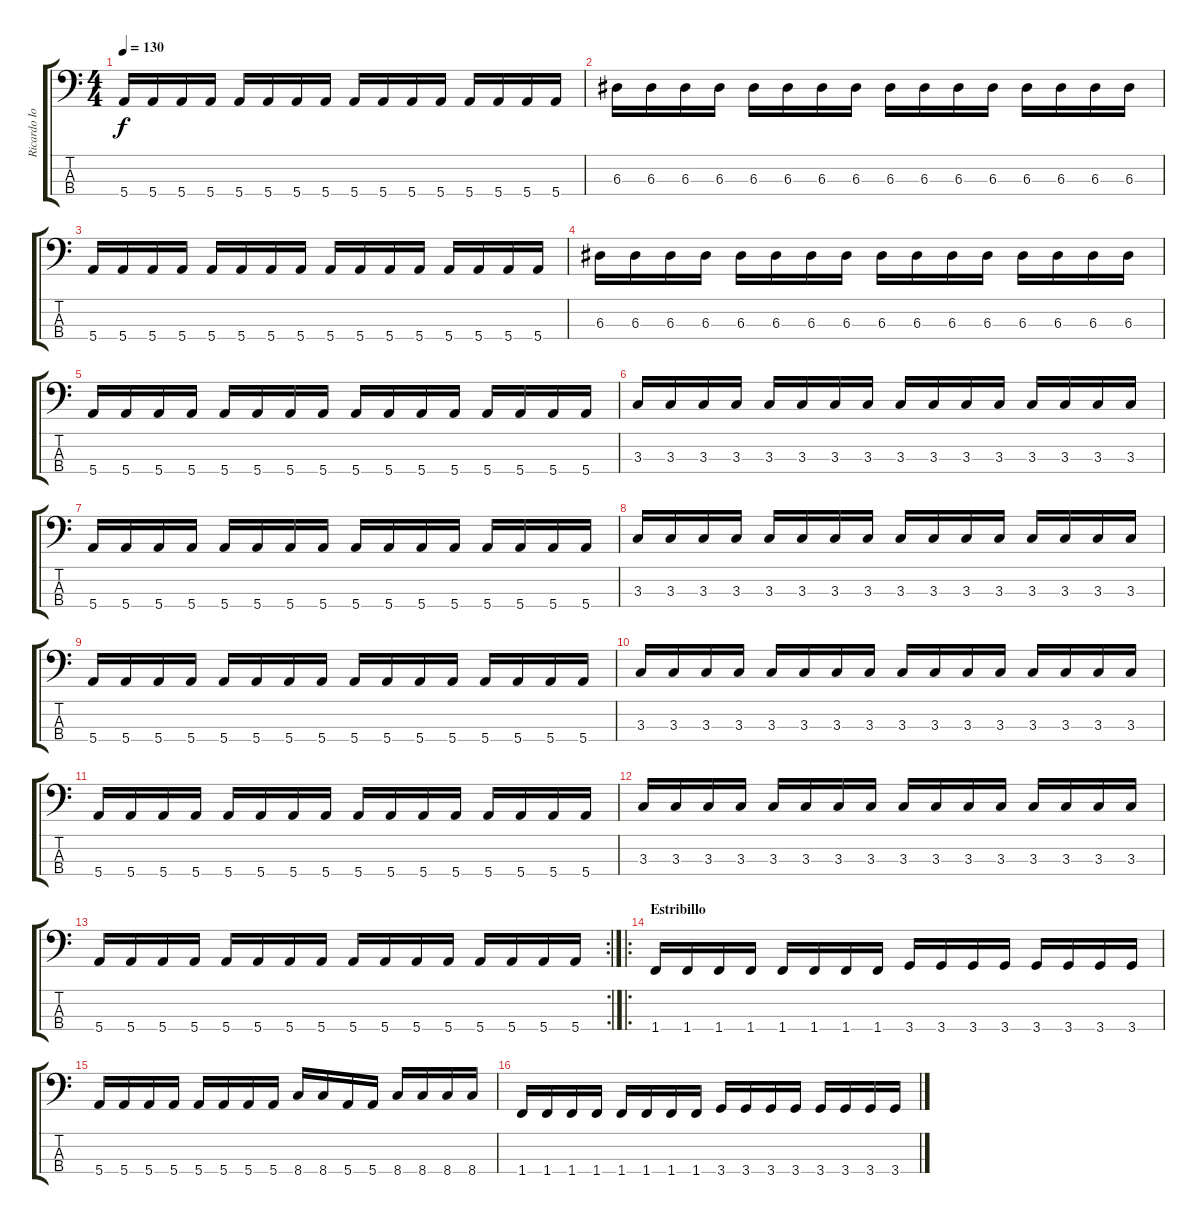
\track ("Ricardo Iorio (bajo)" "Ricardo Io") {instrument electricbasspick}
\staff {score tabs}
\tuning (G2 D2 A1 E1) {hide}
\ts (4 4)
\tempo 130
\clef f4
\ks c
5.4.16{dy f} 5.4.16 5.4.16 5.4.16 5.4.16 5.4.16 5.4.16 5.4.16 5.4.16 5.4.16 5.4.16 5.4.16 5.4.16 5.4.16 5.4.16 5.4.16 |
6.3.16 6.3.16 6.3.16 6.3.16 6.3.16 6.3.16 6.3.16 6.3.16 6.3.16 6.3.16 6.3.16 6.3.16 6.3.16 6.3.16 6.3.16 6.3.16 |
5.4.16 5.4.16 5.4.16 5.4.16 5.4.16 5.4.16 5.4.16 5.4.16 5.4.16 5.4.16 5.4.16 5.4.16 5.4.16 5.4.16 5.4.16 5.4.16 |
6.3.16 6.3.16 6.3.16 6.3.16 6.3.16 6.3.16 6.3.16 6.3.16 6.3.16 6.3.16 6.3.16 6.3.16 6.3.16 6.3.16 6.3.16 6.3.16 |
5.4.16 5.4.16 5.4.16 5.4.16 5.4.16 5.4.16 5.4.16 5.4.16 5.4.16 5.4.16 5.4.16 5.4.16 5.4.16 5.4.16 5.4.16 5.4.16 |
3.3.16 3.3.16 3.3.16 3.3.16 3.3.16 3.3.16 3.3.16 3.3.16 3.3.16 3.3.16 3.3.16 3.3.16 3.3.16 3.3.16 3.3.16 3.3.16 |
5.4.16 5.4.16 5.4.16 5.4.16 5.4.16 5.4.16 5.4.16 5.4.16 5.4.16 5.4.16 5.4.16 5.4.16 5.4.16 5.4.16 5.4.16 5.4.16 |
3.3.16 3.3.16 3.3.16 3.3.16 3.3.16 3.3.16 3.3.16 3.3.16 3.3.16 3.3.16 3.3.16 3.3.16 3.3.16 3.3.16 3.3.16 3.3.16 |
5.4.16 5.4.16 5.4.16 5.4.16 5.4.16 5.4.16 5.4.16 5.4.16 5.4.16 5.4.16 5.4.16 5.4.16 5.4.16 5.4.16 5.4.16 5.4.16 |
3.3.16 3.3.16 3.3.16 3.3.16 3.3.16 3.3.16 3.3.16 3.3.16 3.3.16 3.3.16 3.3.16 3.3.16 3.3.16 3.3.16 3.3.16 3.3.16 |
5.4.16 5.4.16 5.4.16 5.4.16 5.4.16 5.4.16 5.4.16 5.4.16 5.4.16 5.4.16 5.4.16 5.4.16 5.4.16 5.4.16 5.4.16 5.4.16 |
3.3.16 3.3.16 3.3.16 3.3.16 3.3.16 3.3.16 3.3.16 3.3.16 3.3.16 3.3.16 3.3.16 3.3.16 3.3.16 3.3.16 3.3.16 3.3.16 |
\rc 2
5.4.16 5.4.16 5.4.16 5.4.16 5.4.16 5.4.16 5.4.16 5.4.16 5.4.16 5.4.16 5.4.16 5.4.16 5.4.16 5.4.16 5.4.16 5.4.16 |
\ro
\section ("" "Estribillo")
1.4.16 1.4.16 1.4.16 1.4.16 1.4.16 1.4.16 1.4.16 1.4.16 3.4.16 3.4.16 3.4.16 3.4.16 3.4.16 3.4.16 3.4.16 3.4.16 |
5.4.16 5.4.16 5.4.16 5.4.16 5.4.16 5.4.16 5.4.16 5.4.16 8.4.16 8.4.16 5.4.16 5.4.16 8.4.16 8.4.16 8.4.16 8.4.16 |
1.4.16 1.4.16 1.4.16 1.4.16 1.4.16 1.4.16 1.4.16 1.4.16 3.4.16 3.4.16 3.4.16 3.4.16 3.4.16 3.4.16 3.4.16 3.4.16
